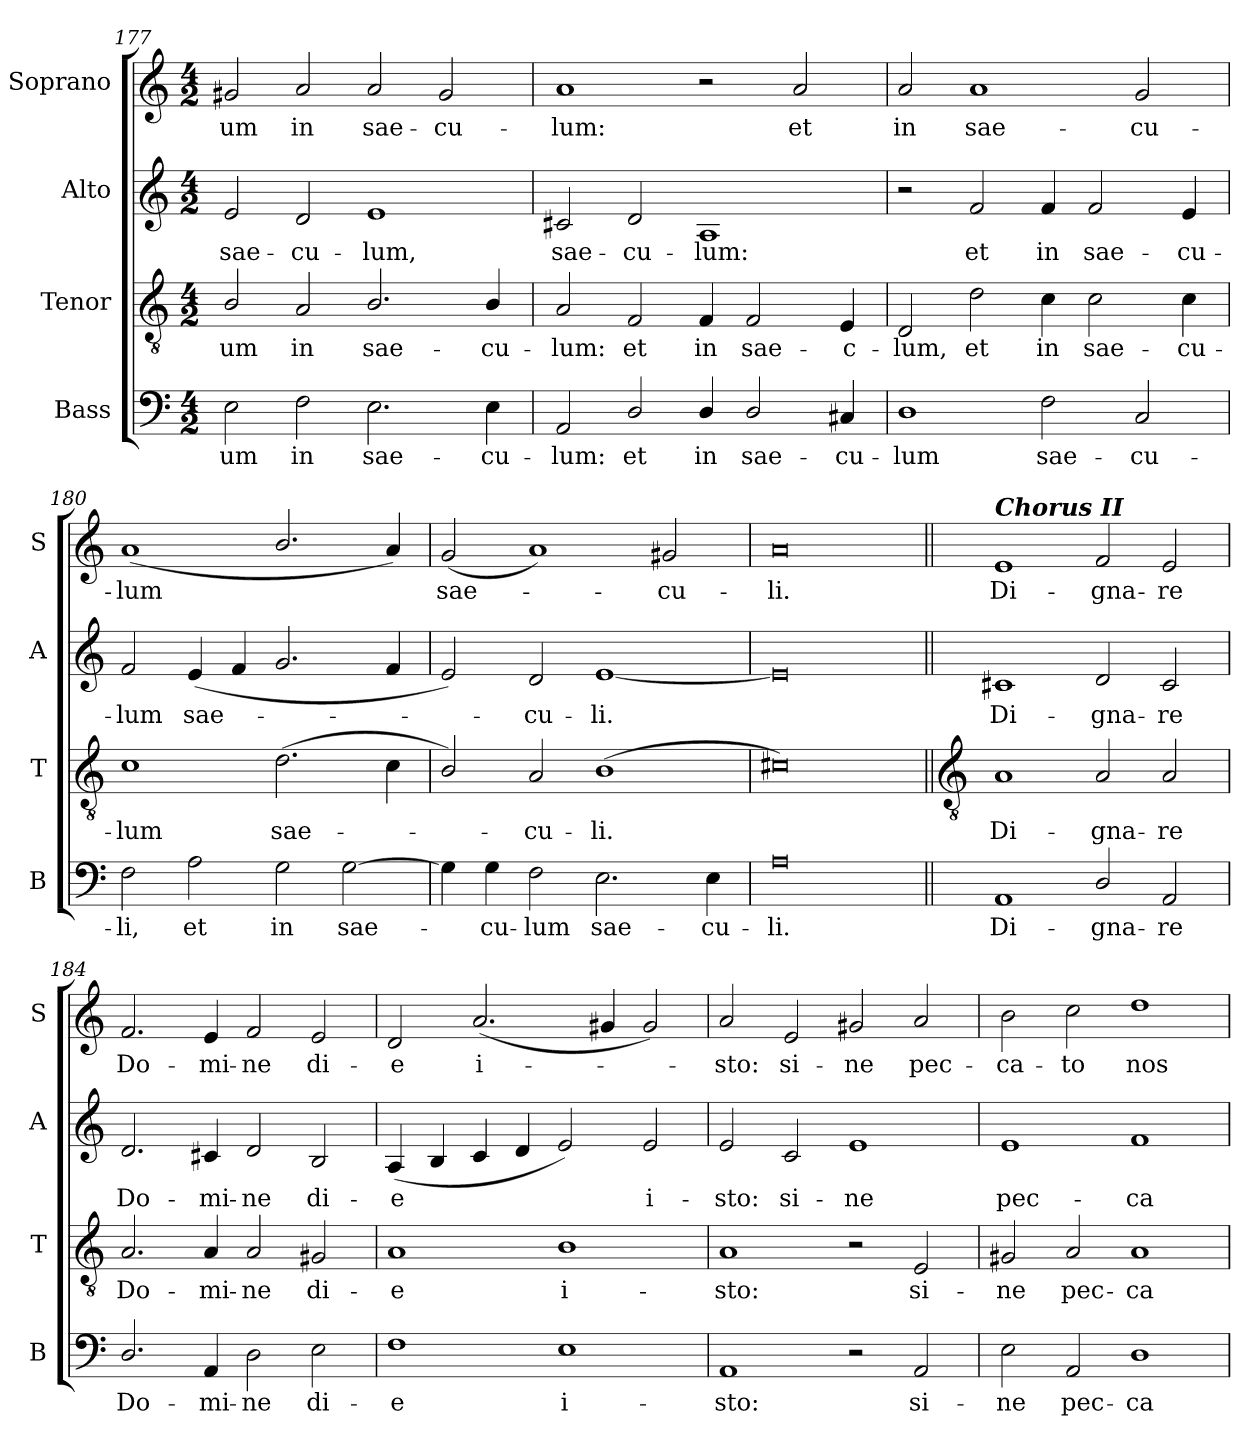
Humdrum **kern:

**kern	**text	**kern	**text	**kern	**text	**kern	**text
*part4	*part4	*part3	*part3	*part2	*part2	*part1	*part1
*staff4	*staff4	*staff3	*staff3	*staff2	*staff2	*staff1	*staff1
*I"Bass	*	*I"Tenor	*	*I"Alto	*	*I"Soprano	*
*I'B	*	*I'T	*	*I'A	*	*I'S	*
!!LO:LB:g=z
*clefF4	*	*clefGv2	*	*clefG2	*	*clefG2	*
*k[]	*	*k[]	*	*k[]	*	*k[]	*
*C:	*	*C:	*	*C:	*	*C:	*
*M4/2	*	*M4/2	*	*M4/2	*	*M4/2	*
=177	=177	=177	=177	=177	=177	=177	=177
!	!LO:LY:b	!	!LO:LY:b	!	!LO:LY:b	!	!LO:LY:b
2E	-um	2B/	um	2e	sae-	2g#X	-um
!	!LO:LY:b	!	!LO:LY:b	!	!LO:LY:b	!	!LO:LY:b
2F	in	2A	in	2d	-cu-	2a	in
!	!LO:LY:b	!	!LO:LY:b	!	!LO:LY:b	!	!LO:LY:b
2.E	sae-	2.B/	sae-	1e	-lum,	2a	sae-
!	!	!	!	!	!	!	!LO:LY:b
.	.	.	.	.	.	2g#	-cu-
!	!LO:LY:b	!	!LO:LY:b	!	!	!	!
4E	-cu-	4B/	-cu-	.	.	.	.
=178	=178	=178	=178	=178	=178	=178	=178
!	!LO:LY:b	!	!LO:LY:b	!	!LO:LY:b	!	!LO:LY:b
2AA	-lum:	2A	-lum:	2c#X	sae-	1a	-lum:
!	!LO:LY:b	!	!LO:LY:b	!	!LO:LY:b	!	!
2D/	et	2F	et	2d	-cu-	.	.
!	!LO:LY:b	!	!LO:LY:b	!	!LO:LY:b	!	!
4D/	in	4F	in	1A	-lum:	2r	.
!	!LO:LY:b	!	!LO:LY:b	!	!	!	!
2D/	sae-	2F	sae-	.	.	.	.
!	!	!	!	!	!	!	!LO:LY:b
.	.	.	.	.	.	2a	et
!	!LO:LY:b	!	!LO:LY:b	!	!	!	!
4C#X	-cu-	4E	-c-	.	.	.	.
=179	=179	=179	=179	=179	=179	=179	=179
!	!LO:LY:b	!	!LO:LY:b	!	!	!	!LO:LY:b
1D	-lum	2D	-lum,	2r	.	2a	in
!	!	!	!LO:LY:b	!	!LO:LY:b	!	!LO:LY:b
.	.	2d	et	2f	et	1a	sae-
!	!LO:LY:b	!	!LO:LY:b	!	!LO:LY:b	!	!
2F	sae-	4c	in	4f	in	.	.
!	!	!	!LO:LY:b	!	!LO:LY:b	!	!
.	.	2c	sae-	2f	sae-	.	.
!	!LO:LY:b	!	!	!	!	!	!LO:LY:b
2C	-cu-	.	.	.	.	2g	-cu-
!	!	!	!LO:LY:b	!	!LO:LY:b	!	!
.	.	4c	-cu-	4e	-cu-	.	.
=180	=180	=180	=180	=180	=180	=180	=180
!	!LO:LY:b	!	!LO:LY:b	!	!LO:LY:b	!	!LO:LY:b
2F	-li,	1c	-lum	2f	-lum	(<1a	-lum
!	!LO:LY:b	!	!	!	!LO:LY:b	!	!
2A	et	.	.	(<4e	sae-	.	.
.	.	.	.	4f	.	.	.
!	!LO:LY:b	!	!LO:LY:b	!	!	!	!
2G	in	(>2.d	sae-	2.g	.	2.b/	.
!	!LO:LY:b	!	!	!	!	!	!
[2G	sae-	.	.	.	.	.	.
.	.	4c	.	4f	.	4a)	.
=181	=181	=181	=181	=181	=181	=181	=181
!	!	!	!	!	!	!	!LO:LY:b
4G]	.	2B/)	.	2e)	.	(<2g	sae-
!	!LO:LY:b	!	!	!	!	!	!
4G	cu-	.	.	.	.	.	.
!	!LO:LY:b	!	!LO:LY:b	!	!LO:LY:b	!	!
2F	-lum	2A	cu-	2d	cu-	1a)	.
!	!LO:LY:b	!	!LO:LY:b	!	!LO:LY:b	!	!
2.E	sae-	(>1B	-li.	[1e	-li.	.	.
!	!	!	!	!	!	!	!LO:LY:b
.	.	.	.	.	.	2g#X	cu-
!	!LO:LY:b	!	!	!	!	!	!
4E	-cu-	.	.	.	.	.	.
=182	=182	=182	=182	=182	=182	=182	=182
!	!LO:LY:b	!	!	!	!	!	!LO:LY:b
0A	-li.	0c#X)	.	0e]	.	0a	-li.
!!LO:LB:g=z
=183||	=183||	=183||	=183||	=183||	=183||	=183||	=183||
*	*	*clefGv2	*	*	*	*	*
!	!	!	!	!	!	!LO:TX:a:Bi:t=Chorus II	!
!	!LO:LY:b	!	!LO:LY:b	!	!LO:LY:b	!	!LO:LY:b
1AA	Di-	1A	Di-	1c#X	Di-	1e	Di-
!	!LO:LY:b	!	!LO:LY:b	!	!LO:LY:b	!	!LO:LY:b
2D/	-gna-	2A	-gna-	2d	-gna-	2f	-gna-
!	!LO:LY:b	!	!LO:LY:b	!	!LO:LY:b	!	!LO:LY:b
2AA	-re	2A	-re	2c#	-re	2e	-re
=184	=184	=184	=184	=184	=184	=184	=184
!	!LO:LY:b	!	!LO:LY:b	!	!LO:LY:b	!	!LO:LY:b
2.D/	Do-	2.A	Do-	2.d	Do-	2.f	Do-
!	!LO:LY:b	!	!LO:LY:b	!	!LO:LY:b	!	!LO:LY:b
4AA	-mi-	4A	-mi-	4c#X	-mi-	4e	-mi-
!	!LO:LY:b	!	!LO:LY:b	!	!LO:LY:b	!	!LO:LY:b
2D	-ne	2A	-ne	2d	-ne	2f	-ne
!	!LO:LY:b	!	!LO:LY:b	!	!LO:LY:b	!	!LO:LY:b
2E	di-	2G#X	di-	2B	di-	2e	di-
=185	=185	=185	=185	=185	=185	=185	=185
!	!LO:LY:b	!	!LO:LY:b	!	!LO:LY:b	!	!LO:LY:b
1F	-e	1A	-e	(<4A	-e	2d	-e
.	.	.	.	4B	.	.	.
!	!	!	!	!	!	!	!LO:LY:b
.	.	.	.	4c	.	(<2.a	i-
.	.	.	.	4d	.	.	.
!	!LO:LY:b	!	!LO:LY:b	!	!	!	!
1E	i-	1B	i-	2e)	.	.	.
.	.	.	.	.	.	4g#X	.
!	!	!	!	!	!LO:LY:b	!	!
.	.	.	.	2e	i-	2g#)	.
=186	=186	=186	=186	=186	=186	=186	=186
!	!LO:LY:b	!	!LO:LY:b	!	!LO:LY:b	!	!LO:LY:b
1AA	-sto:	1A	-sto:	2e	-sto:	2a	sto:
!	!	!	!	!	!LO:LY:b	!	!LO:LY:b
.	.	.	.	2c	si-	2e	si-
!	!	!	!	!	!LO:LY:b	!	!LO:LY:b
2r	.	2r	.	1e	-ne	2g#X	-ne
!	!LO:LY:b	!	!LO:LY:b	!	!	!	!LO:LY:b
2AA	si-	2E	si-	.	.	2a	pec-
=187	=187	=187	=187	=187	=187	=187	=187
!	!LO:LY:b	!	!LO:LY:b	!	!LO:LY:b	!	!LO:LY:b
2E	-ne	2G#X	-ne	1e	pec-	2b	-ca-
!	!LO:LY:b	!	!LO:LY:b	!	!	!	!LO:LY:b
2AA	pec-	2A	pec-	.	.	2cc	-to
!	!LO:LY:b	!	!LO:LY:b	!	!LO:LY:b	!	!LO:LY:b
1D	-ca-	1A	-ca-	1f	-ca-	1dd	nos
=	=	=	=	=	=	=	=
*-	*-	*-	*-	*-	*-	*-	*-
